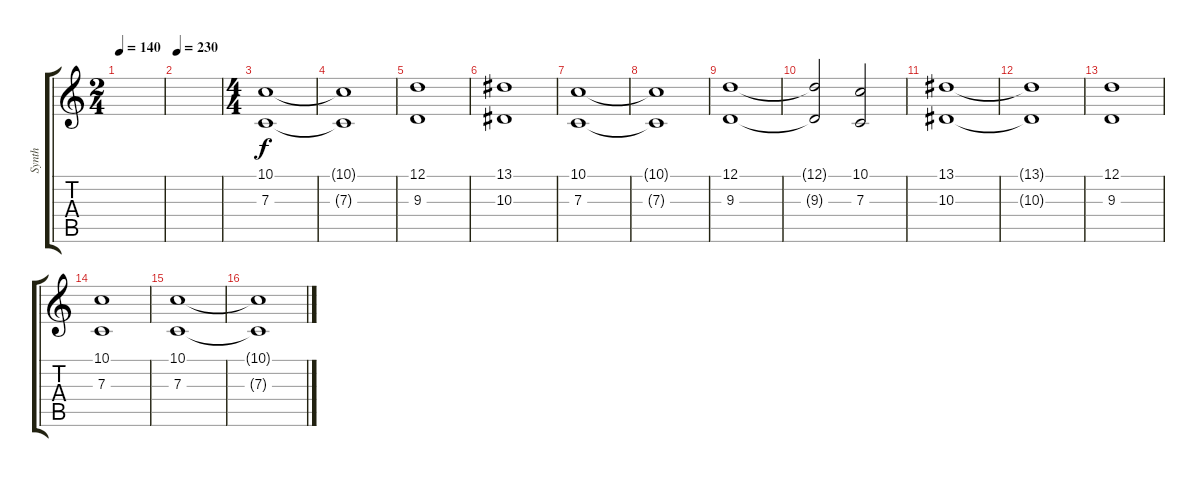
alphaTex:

\track ("Synth" "Synth") {instrument choiraahs}
\staff {score tabs}
\tuning (D4 A3 F3 C3 G2 C2) {hide}
\ts (2 4)
\tempo 140
\clef g2
\ks c
|
\tempo 230
|
\ts (4 4)
(10.1 7.3).1 |
(10.1{t} 7.3{t}).1 |
(12.1 9.3).1 |
(13.1 10.3).1 |
(10.1 7.3).1 |
(10.1{t} 7.3{t}).1 |
(12.1 9.3).1 |
(12.1{t} 9.3{t}).2 (10.1 7.3).2 |
(13.1 10.3).1 |
(13.1{t} 10.3{t}).1 |
(12.1 9.3).1 |
(10.1 7.3).1 |
(10.1 7.3).1 |
(10.1{t} 7.3{t}).1
